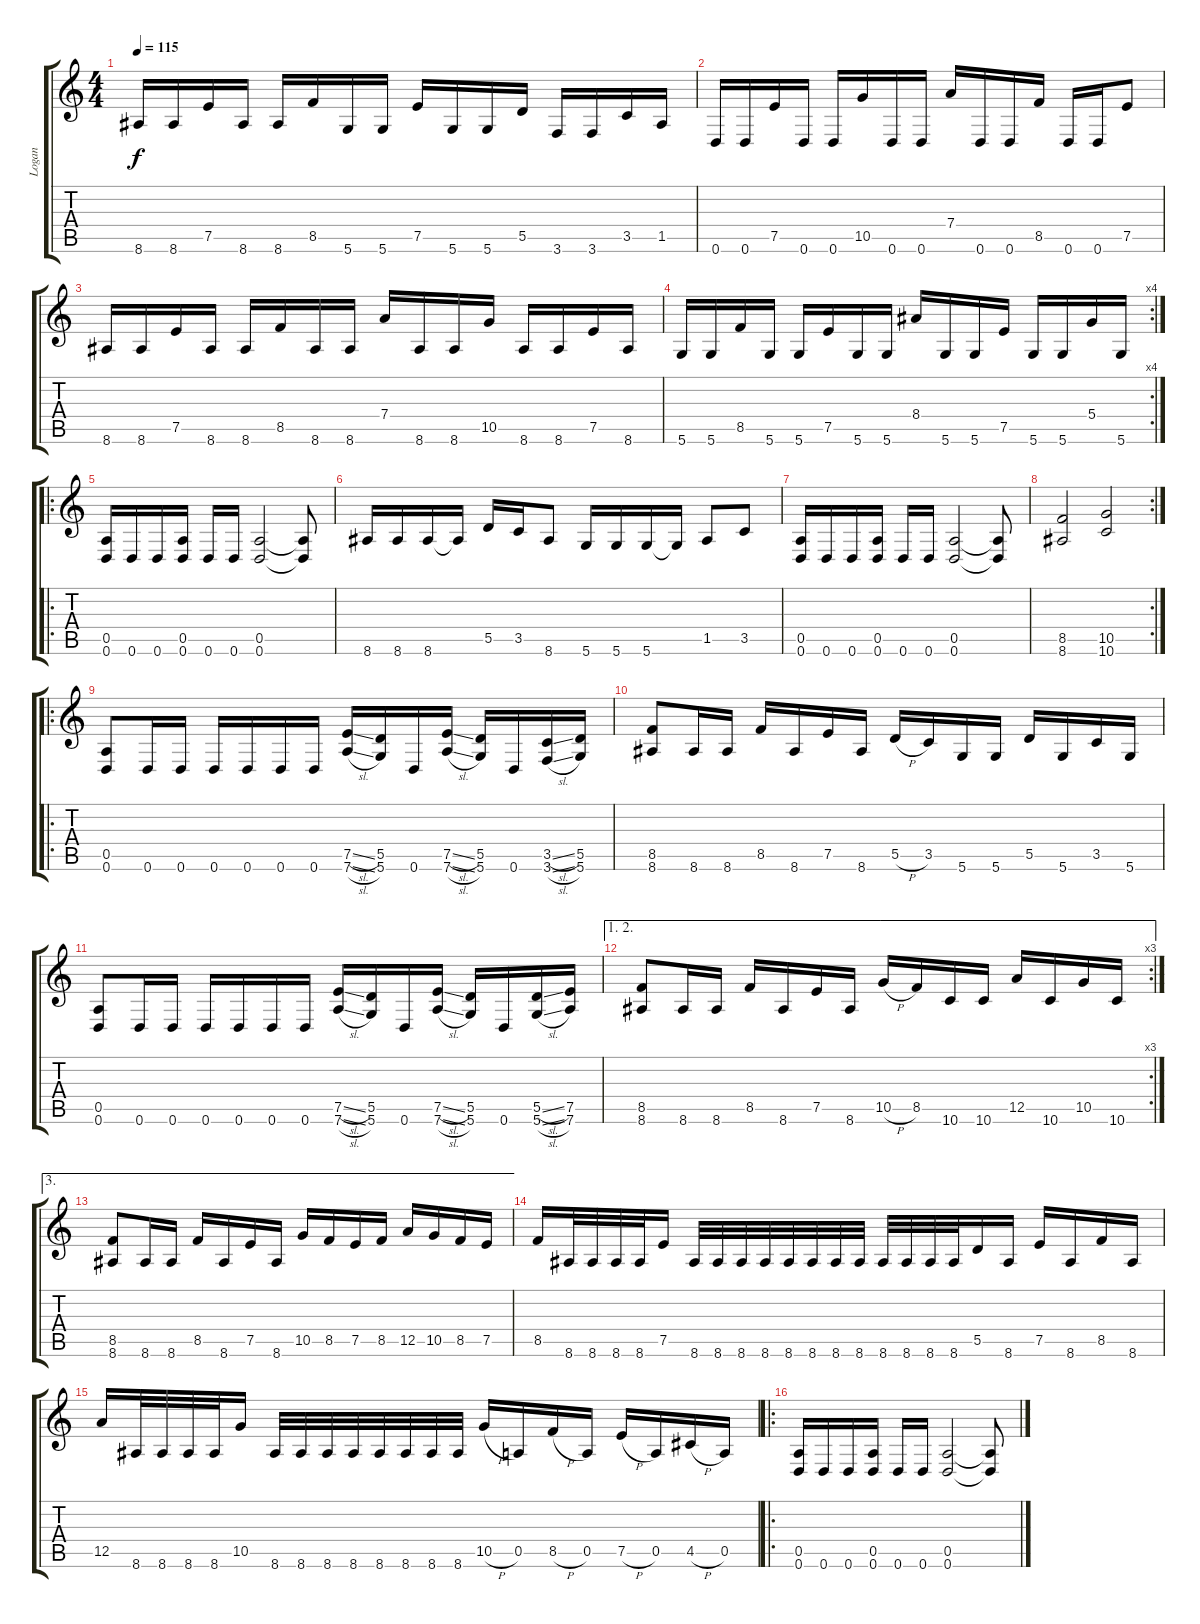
\track ("Logan" "Logan") {instrument distortionguitar}
\staff {score tabs}
\tuning (E4 B3 G3 D3 A2 D2) {hide}
\ts (4 4)
\tempo 115
\clef g2
\ks c
8.6.16{dy f} 8.6.16 7.5.16 8.6.16 8.6.16 8.5.16 5.6.16 5.6.16 7.5.16 5.6.16 5.6.16 5.5.16 3.6.16 3.6.16 3.5.16 1.5.16 |
0.6.16 0.6.16 7.5.16 0.6.16 0.6.16 10.5.16 0.6.16 0.6.16 7.4.16 0.6.16 0.6.16 8.5.16 0.6.16 0.6.16 7.5.8 |
8.6.16 8.6.16 7.5.16 8.6.16 8.6.16 8.5.16 8.6.16 8.6.16 7.4.16 8.6.16 8.6.16 10.5.16 8.6.16 8.6.16 7.5.16 8.6.16 |
\rc 4
5.6.16 5.6.16 8.5.16 5.6.16 5.6.16 7.5.16 5.6.16 5.6.16 8.4.16 5.6.16 5.6.16 7.5.16 5.6.16 5.6.16 5.4.16 5.6.16 |
\ro
(0.5 0.6).16 0.6.16 0.6.16 (0.5 0.6).16 0.6.16 0.6.16 (0.5 0.6).2 (0.5{t} 0.6{t}).8 |
8.6.16 8.6.16 8.6.16 8.6{t}.16 5.5.16 3.5.16 8.6.8 5.6.16 5.6.16 5.6.16 5.6{t}.16 1.5.8 3.5.8 |
(0.5 0.6).16 0.6.16 0.6.16 (0.5 0.6).16 0.6.16 0.6.16 (0.5 0.6).2 (0.5{t} 0.6{t}).8 |
\rc 2
(8.5 8.6).2 (10.5 10.6).2 |
\ro
(0.5 0.6).8 0.6.16 0.6.16 0.6.16 0.6.16 0.6.16 0.6.16 (7.5{sl} 7.6{sl}).16 (5.5 5.6).16 0.6.16 (7.5{sl} 7.6{sl}).16 (5.5 5.6).16 0.6.16 (3.5{sl} 3.6{sl}).16 (5.5 5.6).16 |
(8.5 8.6).8 8.6.16 8.6.16 8.5.16 8.6.16 7.5.16 8.6.16 5.5{h}.16 3.5.16 5.6.16 5.6.16 5.5.16 5.6.16 3.5.16 5.6.16 |
(0.5 0.6).8 0.6.16 0.6.16 0.6.16 0.6.16 0.6.16 0.6.16 (7.5{sl} 7.6{sl}).16 (5.5 5.6).16 0.6.16 (7.5{sl} 7.6{sl}).16 (5.5 5.6).16 0.6.16 (5.5{sl} 5.6{sl}).16 (7.5 7.6).16 |
\ae (1 2)
\rc 3
(8.5 8.6).8 8.6.16 8.6.16 8.5.16 8.6.16 7.5.16 8.6.16 10.5{h}.16 8.5.16 10.6.16 10.6.16 12.5.16 10.6.16 10.5.16 10.6.16 |
\ae 3
(8.5 8.6).8 8.6.16 8.6.16 8.5.16 8.6.16 7.5.16 8.6.16 10.5.16 8.5.16 7.5.16 8.5.16 12.5.16 10.5.16 8.5.16 7.5.16 |
8.5.16 8.6.32 8.6.32 8.6.32 8.6.32 7.5.16 8.6.32 8.6.32 8.6.32 8.6.32 8.6.32 8.6.32 8.6.32 8.6.32 8.6.32 8.6.32 8.6.32 8.6.32 5.5.16 8.6.16 7.5.16 8.6.16 8.5.16 8.6.16 |
12.5.16 8.6.32 8.6.32 8.6.32 8.6.32 10.5.16 8.6.32 8.6.32 8.6.32 8.6.32 8.6.32 8.6.32 8.6.32 8.6.32 10.5{h}.16 0.5.16 8.5{h}.16 0.5.16 7.5{h}.16 0.5.16 4.5{h}.16 0.5.16 |
\ro
(0.5 0.6).16 0.6.16 0.6.16 (0.5 0.6).16 0.6.16 0.6.16 (0.5 0.6).2 (0.5{t} 0.6{t}).8
